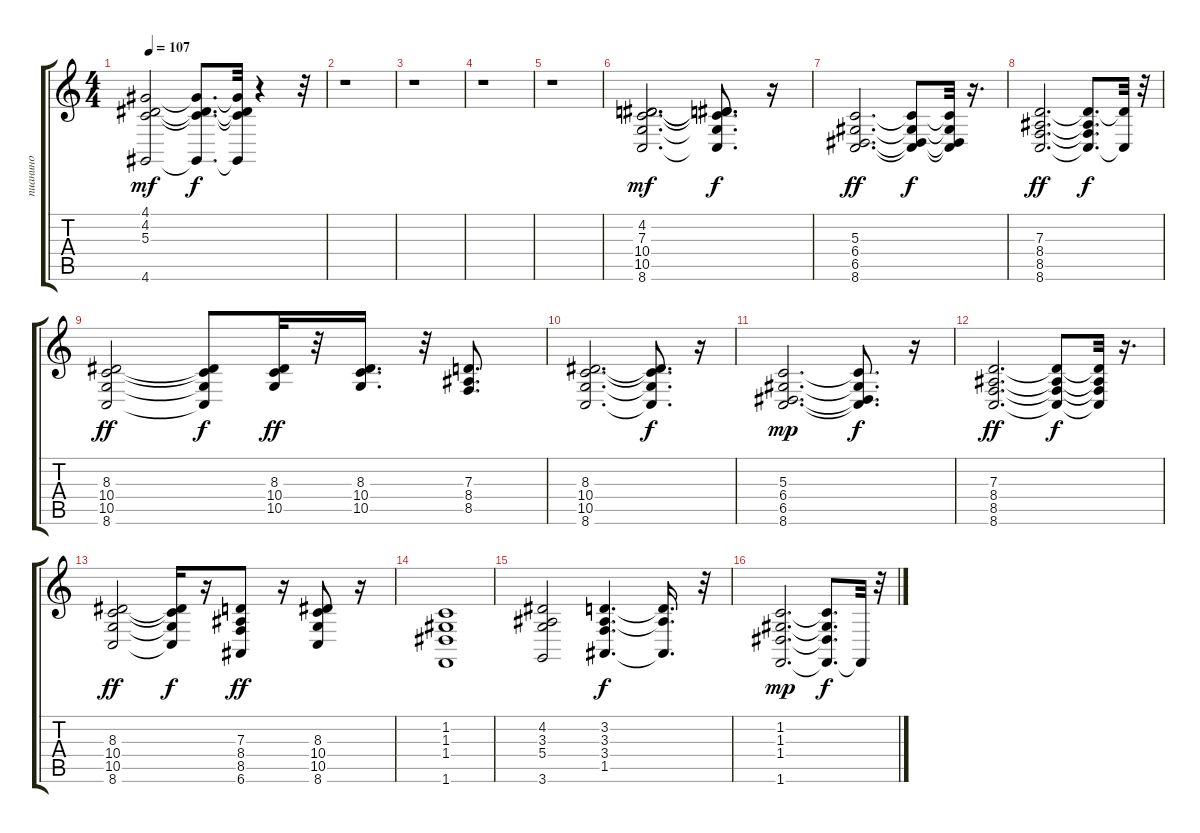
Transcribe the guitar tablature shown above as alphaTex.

\track ("пианино" "пианино") {instrument electricgrandpiano}
\staff {score tabs}
\tuning (E4 B3 G3 D3 A2 E2) {hide}
\ts (4 4)
\tempo 107
\clef g2
\ks c
(4.1 4.2 5.3 4.6).2{dy mf} (4.1{t} 4.2{t} 5.3{t} 4.6{t}).8{d dy f} (4.1{t} 4.2{t} 5.3{t} 4.6{t}).32 r.4 r.32 |
r.1 |
r.1 |
r.1 |
r.1 |
(4.2 7.3 10.4 10.5 8.6).2{d dy mf} (4.2{t} 7.3{t} 10.4{t} 10.5{t} 8.6{t}).8{d dy f} r.16 |
(5.3 6.4 6.5 8.6).2{d dy ff} (5.3{t} 6.4{t} 6.5{t} 8.6{t}).8{dy f} (5.3{t} 6.4{t} 6.5{t} 8.6{t}).32 r.16{d} |
(7.3 8.4 8.5 8.6).2{d dy ff} (7.3{t} 8.4{t} 8.5{t} 8.6{t}).8{d dy f} (7.3{t} 8.6{t}).32 r.32 |
(8.3 10.4 10.5 8.6).2{dy ff} (8.3{t} 10.4{t} 10.5{t} 8.6{t}).8{dy f} (8.3 10.4 10.5).32{dy ff} r.32 (8.3 10.4 10.5).16{d} r.32 (7.3 8.4 8.5).8{d} |
(8.3 10.4 10.5 8.6).2{d} (8.3{t} 10.4{t} 10.5{t} 8.6{t}).8{d dy f} r.16 |
(5.3 6.4 6.5 8.6).2{d dy mp} (5.3{t} 6.4{t} 6.5{t} 8.6{t}).8{d dy f} r.16 |
(7.3 8.4 8.5 8.6).2{d dy ff} (7.3{t} 8.4{t} 8.5{t} 8.6{t}).8{dy f} (7.3{t} 8.4{t} 8.5{t} 8.6{t}).32 r.16{d} |
(8.3 10.4 10.5 8.6).2{dy ff} (8.3{t} 10.4{t} 10.5{t} 8.6{t}).16{dy f} r.16 (7.3 8.4 8.5 6.6).8{dy ff} r.16 (8.3 10.4 10.5 8.6).8 r.16 |
(1.2 1.3 1.4 1.6).1 |
(4.2 3.3 5.4 3.6).2 (3.2 3.3 3.4 1.5).4{d dy f} (3.2{t} 3.3{t} 1.5{t}).16{d} r.32 |
(1.2 1.3 1.4 1.6).2{d dy mp} (1.2{t} 1.3{t} 1.4{t} 1.6{t}).8{d dy f} 1.6{t}.32 r.32
